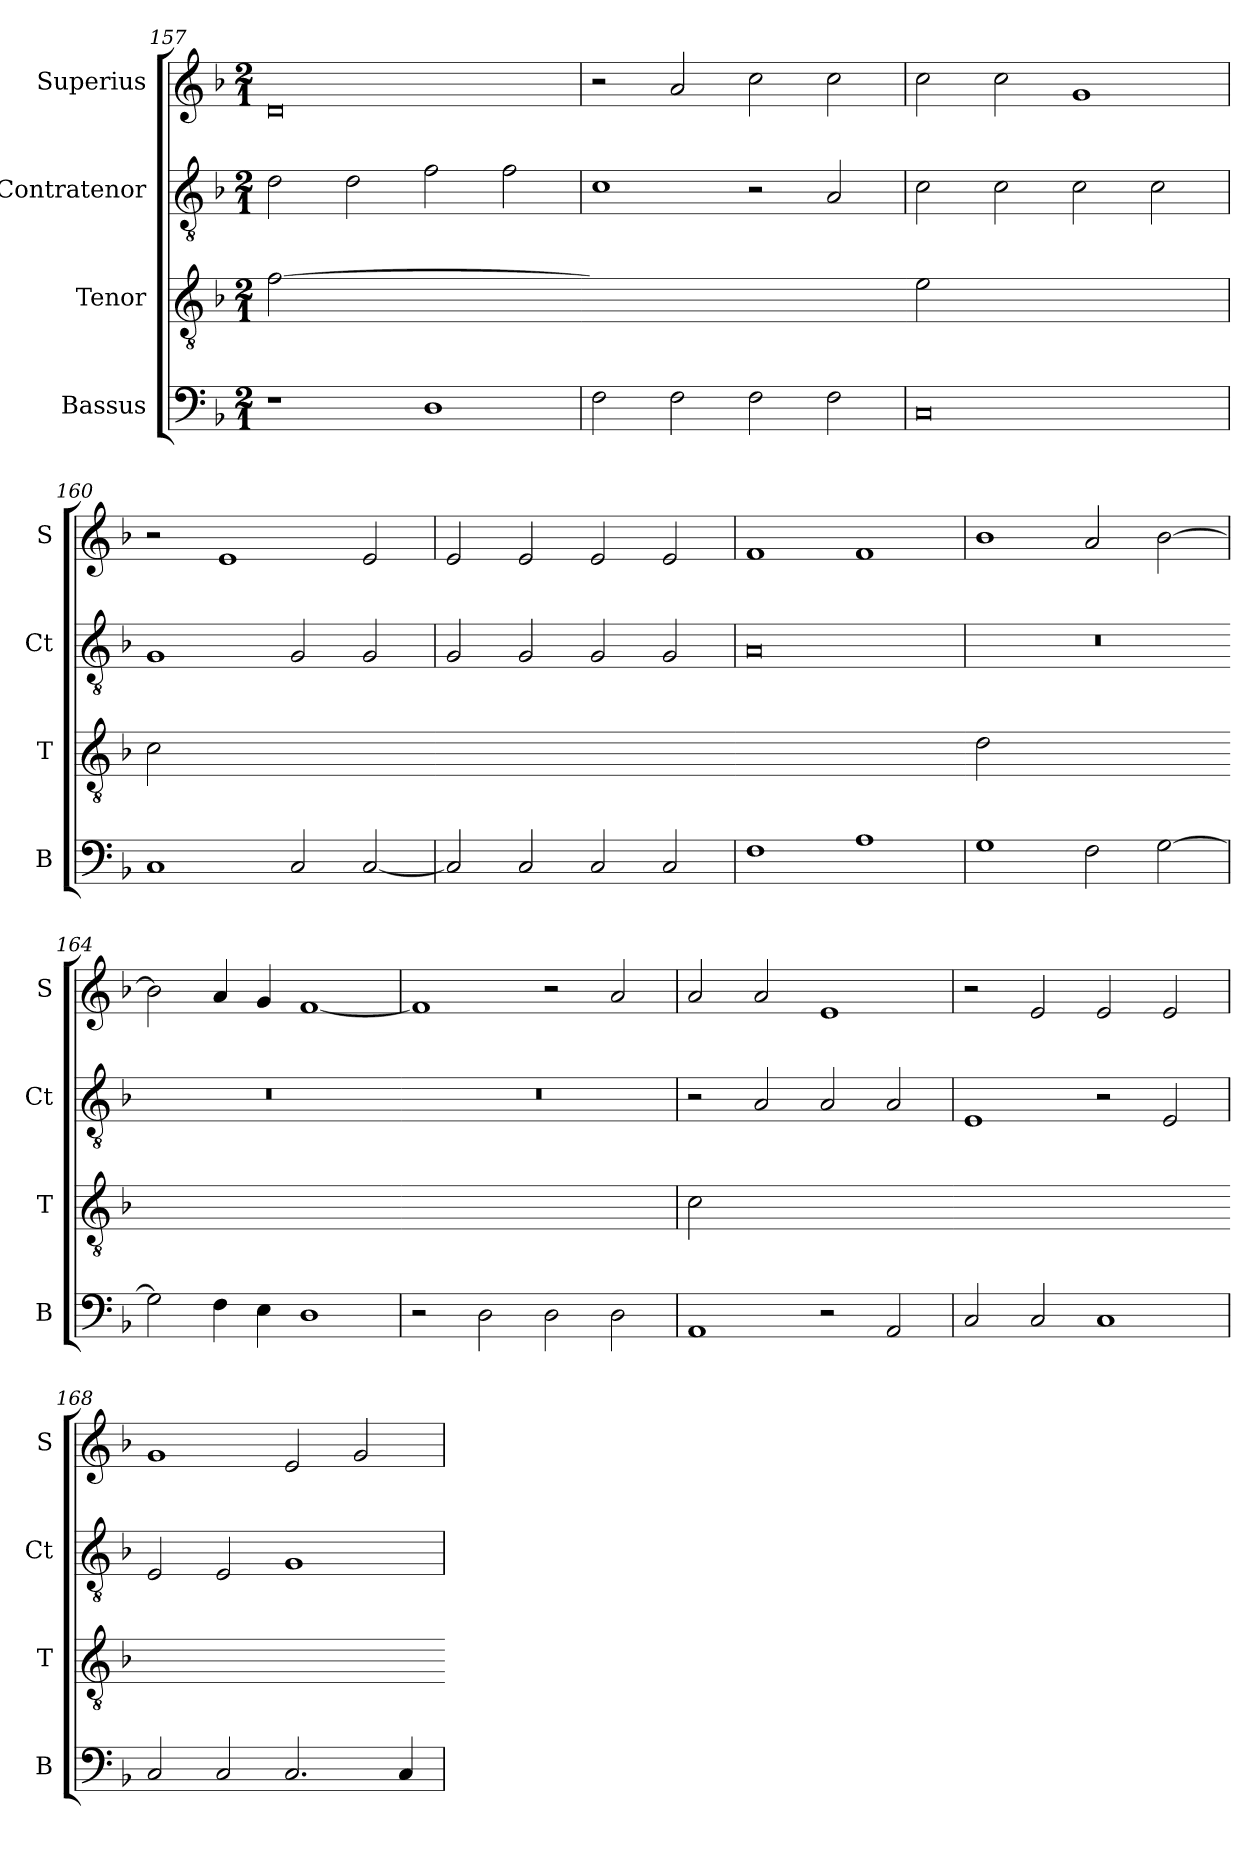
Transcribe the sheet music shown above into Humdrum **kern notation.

**kern	**kern	**kern	**kern
*part4	*part3	*part2	*part1
*staff4	*staff3	*staff2	*staff1
*I"Bassus	*I"Tenor	*I"Contratenor	*I"Superius
*I'B	*I'T	*I'Ct	*I'S
*clefF4	*clefGv2	*clefGv2	*clefG2
*k[b-]	*k[b-]	*k[b-]	*k[b-]
*M2/1	*M2/1	*M2/1	*M2/1
=157	=157	=157	=157
!	!LO:N:vis=2	!	!
1r	[0f	2d	0d
.	.	2d	.
1D	.	2f	.
.	.	2f	.
=158	=158-	=158	=158
!	!LO:N:vis=2	!	!
2F	0fyy]	1c	2r
2F	.	.	2a
2F	.	2r	2cc
2F	.	2A	2cc
=159	=159-	=159	=159
!	!LO:N:vis=2	!	!
0C	0e	2c	2cc
.	.	2c	2cc
.	.	2c	1g
.	.	2c	.
=160	=160	=160	=160
!	!LO:N:vis=2	!	!
1C	[y0c	1G	2r
.	.	.	1e
2C	.	2G	.
[2C	.	2G	2e
=161	=161-	=161	=161
!	!LO:N:vis=2	!	!
2C]	0cyy_	2G	2e
2C	.	2G	2e
2C	.	2G	2e
2C	.	2G	2e
=162	=162-	=162	=162
!	!LO:N:vis=2	!	!
1F	0cyy]	0A	1f
1A	.	.	1f
=163	=163-	=163	=163
!	!LO:N:vis=2	!	!
1G	[y0d	0r	1b-
2F	.	.	2a
[2G	.	.	[2b-
=164	=164-	=164	=164
!	!LO:N:vis=2	!	!
2G]	0dyy_	0r	2b-]
4F	.	.	4a
4E	.	.	4g
1D	.	.	[1f
=165	=165-	=165	=165
!	!LO:N:vis=2	!	!
2r	0dyy]	0r	1f]
2D	.	.	.
2D	.	.	2r
2D	.	.	2a
=166	=166	=166	=166
!	!LO:N:vis=2	!	!
1AA	[y0c	2r	2a
.	.	2A	2a
2r	.	2A	1e
2AA	.	2A	.
=167	=167-	=167	=167
!	!LO:N:vis=2	!	!
2C	0cyy_y	1E	2r
2C	.	.	2e
1C	.	2r	2e
.	.	2E	2e
=168	=168-	=168	=168
!	!LO:N:vis=2	!	!
2C	0cyy_y	2E	1g
2C	.	2E	.
2.C	.	1G	2e
.	.	.	2g
4C	.	.	.
=	=-	=	=
*-	*-	*-	*-
